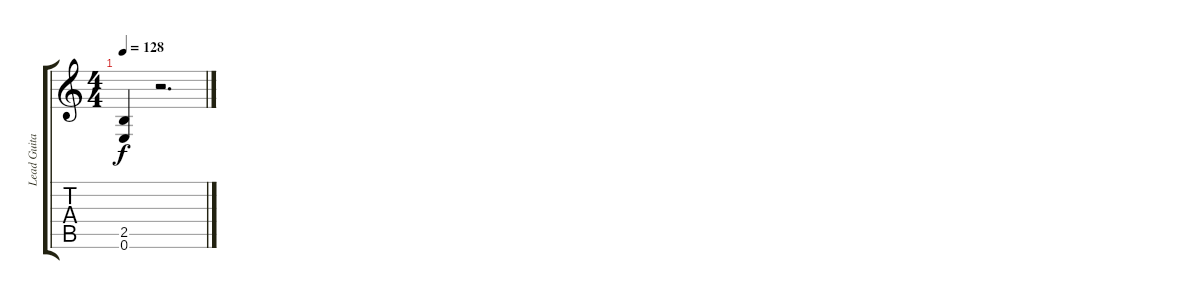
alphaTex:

\track ("Lead Guitar 1" "Lead Guita") {instrument distortionguitar}
\staff {score tabs}
\tuning (E4 B3 G3 D3 A2 E2) {hide}
\ts (4 4)
\tempo 128
\clef g2
\ks c
(2.5 0.6).4{dy f} r.2{d}
